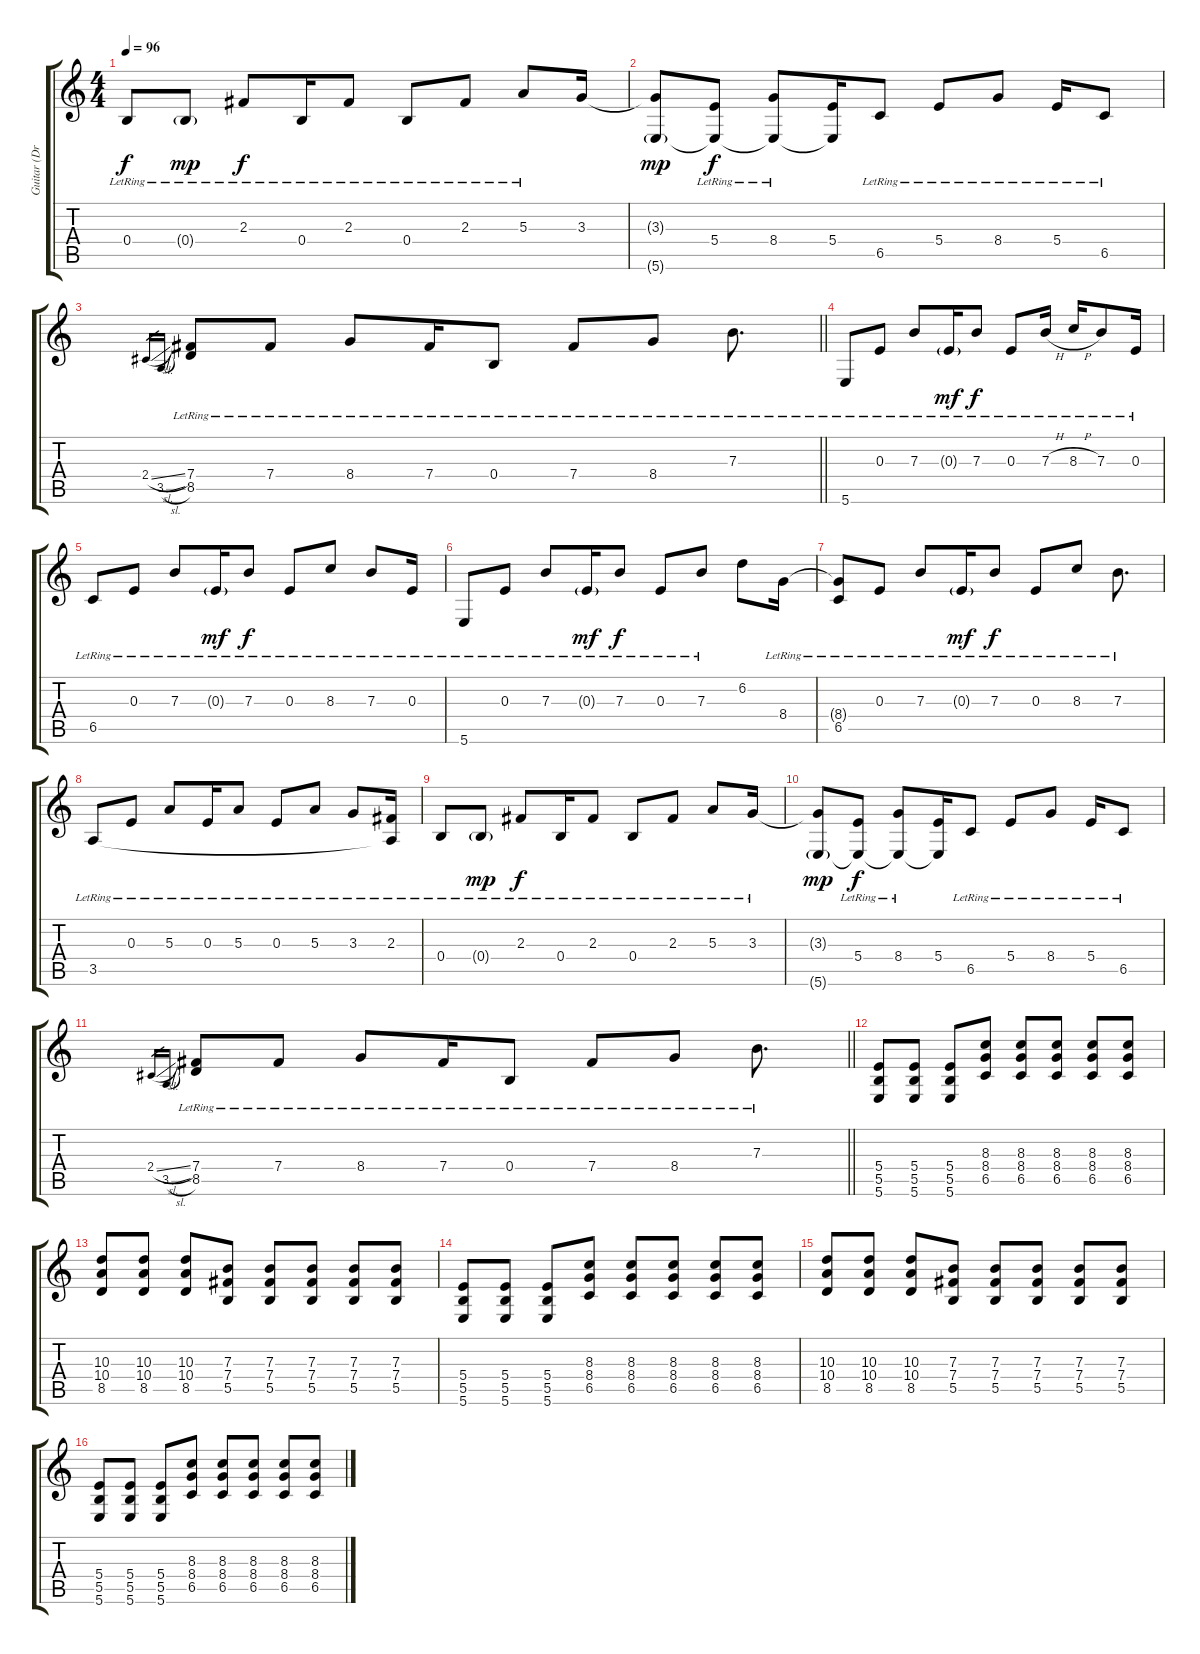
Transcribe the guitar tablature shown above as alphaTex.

\track ("Guitar (Dropped B) так играет Nick" "Guitar (Dr") {mute instrument electricguitarclean}
\staff {score tabs}
\tuning (Db4 Ab3 E3 B2 Gb2 B1) {hide}
\ts (4 4)
\tempo 96
\clef g2
\ks c
0.4{lr}.8{dy f} 0.4{g lr}.8{dy mp} 2.3{lr}.8{dy f} 0.4{lr}.16 2.3{lr}.8 0.4{lr}.8 2.3{lr}.8 5.3{lr}.8 3.3.16 |
(3.3{t} 5.6{g}).8{dy mp} (5.4{lr} 5.6{t}).8{dy f} (8.4{lr} 5.6{t}).8 (5.4 5.6{t}).16 6.5{lr}.8 5.4{lr}.8 8.4{lr}.8 5.4{lr}.16 6.5{lr}.8 |
\barLineRight lightlight
2.4{sl}.16{gr} 3.5{sl}.16{gr} (7.4{lr} 8.5{lr}).8 7.4{lr}.8 8.4{lr}.8 7.4{lr}.16 0.4{lr}.8 7.4{lr}.8 8.4{lr}.8 7.3{lr}.8{d} |
5.6{lr}.8 0.3{lr}.8 7.3{lr}.8 0.3{g lr}.16{dy mf} 7.3{lr}.8{dy f} 0.3{lr}.8 7.3{h lr}.16 8.3{h lr}.16 7.3{lr}.8 0.3{lr}.16 |
6.5{lr}.8 0.3{lr}.8 7.3{lr}.8 0.3{g lr}.16{dy mf} 7.3{lr}.8{dy f} 0.3{lr}.8 8.3{lr}.8 7.3{lr}.8 0.3{lr}.16 |
5.6{lr}.8 0.3{lr}.8 7.3{lr}.8 0.3{g lr}.16{dy mf} 7.3{lr}.8{dy f} 0.3{lr}.8 7.3{lr}.8 6.2.8 8.4{lr}.16 |
(8.4{t} 6.5{lr}).8 0.3{lr}.8 7.3{lr}.8 0.3{g lr}.16{dy mf} 7.3{lr}.8{dy f} 0.3{lr}.8 8.3{lr}.8 7.3{lr}.8{d} |
3.5{lr}.8 0.3{lr}.8 5.3{lr}.8 0.3{lr}.16 5.3{lr}.8 0.3{lr}.8 5.3{lr}.8 3.3{lr}.8 (2.3{lr} 3.5{t}).16 |
0.4{lr}.8 0.4{g lr}.8{dy mp} 2.3{lr}.8{dy f} 0.4{lr}.16 2.3{lr}.8 0.4{lr}.8 2.3{lr}.8 5.3{lr}.8 3.3{lr}.16 |
(3.3{t} 5.6{g}).8{dy mp} (5.4{lr} 5.6{t}).8{dy f} (8.4{lr} 5.6{t}).8 (5.4 5.6{t}).16 6.5{lr}.8 5.4{lr}.8 8.4{lr}.8 5.4{lr}.16 6.5{lr}.8 |
\barLineRight lightlight
2.4{sl}.16{gr} 3.5{sl}.16{gr} (7.4{lr} 8.5{lr}).8 7.4{lr}.8 8.4{lr}.8 7.4{lr}.16 0.4{lr}.8 7.4{lr}.8 8.4{lr}.8 7.3{lr}.8{d} |
(5.4 5.5 5.6).8{instrument overdrivenguitar} (5.4 5.5 5.6).8 (5.4 5.5 5.6).8 (8.3 8.4 6.5).8 (8.3 8.4 6.5).8 (8.3 8.4 6.5).8 (8.3 8.4 6.5).8 (8.3 8.4 6.5).8 |
(10.3 10.4 8.5).8 (10.3 10.4 8.5).8 (10.3 10.4 8.5).8 (7.3 7.4 5.5).8 (7.3 7.4 5.5).8 (7.3 7.4 5.5).8 (7.3 7.4 5.5).8 (7.3 7.4 5.5).8 |
(5.4 5.5 5.6).8 (5.4 5.5 5.6).8 (5.4 5.5 5.6).8 (8.3 8.4 6.5).8 (8.3 8.4 6.5).8 (8.3 8.4 6.5).8 (8.3 8.4 6.5).8 (8.3 8.4 6.5).8 |
(10.3 10.4 8.5).8 (10.3 10.4 8.5).8 (10.3 10.4 8.5).8 (7.3 7.4 5.5).8 (7.3 7.4 5.5).8 (7.3 7.4 5.5).8 (7.3 7.4 5.5).8 (7.3 7.4 5.5).8 |
(5.4 5.5 5.6).8 (5.4 5.5 5.6).8 (5.4 5.5 5.6).8 (8.3 8.4 6.5).8 (8.3 8.4 6.5).8 (8.3 8.4 6.5).8 (8.3 8.4 6.5).8 (8.3 8.4 6.5).8
